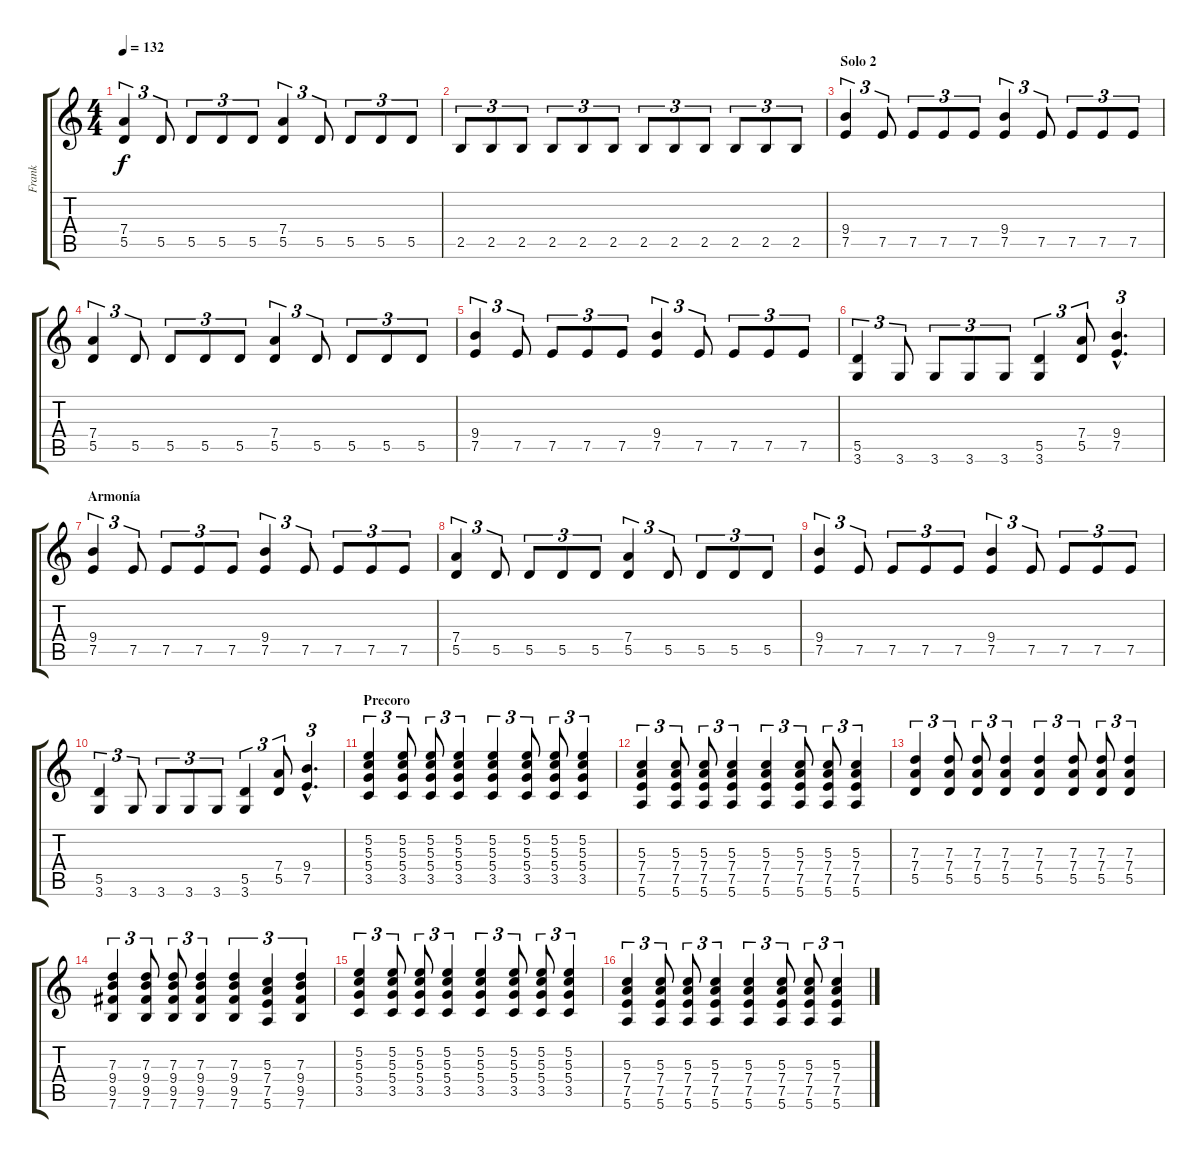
\track ("Frank" "Frank") {instrument distortionguitar}
\staff {score tabs}
\tuning (E4 B3 G3 D3 A2 E2) {hide}
\ts (4 4)
\tempo 132
\clef g2
\ks c
(7.4 5.5).4{tu (3 2) dy f} 5.5.8{tu (3 2)} 5.5.8{tu (3 2)} 5.5.8{tu (3 2)} 5.5.8{tu (3 2)} (7.4 5.5).4{tu (3 2)} 5.5.8{tu (3 2)} 5.5.8{tu (3 2)} 5.5.8{tu (3 2)} 5.5.8{tu (3 2)} |
2.5.8{tu (3 2)} 2.5.8{tu (3 2)} 2.5.8{tu (3 2)} 2.5.8{tu (3 2)} 2.5.8{tu (3 2)} 2.5.8{tu (3 2)} 2.5.8{tu (3 2)} 2.5.8{tu (3 2)} 2.5.8{tu (3 2)} 2.5.8{tu (3 2)} 2.5.8{tu (3 2)} 2.5.8{tu (3 2)} |
\section ("" "Solo 2")
(9.4 7.5).4{tu (3 2)} 7.5.8{tu (3 2)} 7.5.8{tu (3 2)} 7.5.8{tu (3 2)} 7.5.8{tu (3 2)} (9.4 7.5).4{tu (3 2)} 7.5.8{tu (3 2)} 7.5.8{tu (3 2)} 7.5.8{tu (3 2)} 7.5.8{tu (3 2)} |
(7.4 5.5).4{tu (3 2)} 5.5.8{tu (3 2)} 5.5.8{tu (3 2)} 5.5.8{tu (3 2)} 5.5.8{tu (3 2)} (7.4 5.5).4{tu (3 2)} 5.5.8{tu (3 2)} 5.5.8{tu (3 2)} 5.5.8{tu (3 2)} 5.5.8{tu (3 2)} |
(9.4 7.5).4{tu (3 2)} 7.5.8{tu (3 2)} 7.5.8{tu (3 2)} 7.5.8{tu (3 2)} 7.5.8{tu (3 2)} (9.4 7.5).4{tu (3 2)} 7.5.8{tu (3 2)} 7.5.8{tu (3 2)} 7.5.8{tu (3 2)} 7.5.8{tu (3 2)} |
(5.5 3.6).4{tu (3 2)} 3.6.8{tu (3 2)} 3.6.8{tu (3 2)} 3.6.8{tu (3 2)} 3.6.8{tu (3 2)} (5.5 3.6).4{tu (3 2)} (7.4 5.5).8{tu (3 2)} (9.4{hac} 7.5{hac}).4{d tu (3 2)} |
\section ("" "Armonía")
(9.4 7.5).4{tu (3 2) volume 14} 7.5.8{tu (3 2)} 7.5.8{tu (3 2)} 7.5.8{tu (3 2)} 7.5.8{tu (3 2)} (9.4 7.5).4{tu (3 2)} 7.5.8{tu (3 2)} 7.5.8{tu (3 2)} 7.5.8{tu (3 2)} 7.5.8{tu (3 2)} |
(7.4 5.5).4{tu (3 2)} 5.5.8{tu (3 2)} 5.5.8{tu (3 2)} 5.5.8{tu (3 2)} 5.5.8{tu (3 2)} (7.4 5.5).4{tu (3 2)} 5.5.8{tu (3 2)} 5.5.8{tu (3 2)} 5.5.8{tu (3 2)} 5.5.8{tu (3 2)} |
(9.4 7.5).4{tu (3 2)} 7.5.8{tu (3 2)} 7.5.8{tu (3 2)} 7.5.8{tu (3 2)} 7.5.8{tu (3 2)} (9.4 7.5).4{tu (3 2)} 7.5.8{tu (3 2)} 7.5.8{tu (3 2)} 7.5.8{tu (3 2)} 7.5.8{tu (3 2)} |
(5.5 3.6).4{tu (3 2)} 3.6.8{tu (3 2)} 3.6.8{tu (3 2)} 3.6.8{tu (3 2)} 3.6.8{tu (3 2)} (5.5 3.6).4{tu (3 2)} (7.4 5.5).8{tu (3 2)} (9.4{hac} 7.5{hac}).4{d tu (3 2)} |
\section ("" "Precoro")
(5.2 5.3 5.4 3.5).4{tu (3 2) volume 8 instrument acousticguitarsteel} (5.2 5.3 5.4 3.5).8{tu (3 2)} (5.2 5.3 5.4 3.5).8{tu (3 2)} (5.2 5.3 5.4 3.5).4{tu (3 2)} (5.2 5.3 5.4 3.5).4{tu (3 2)} (5.2 5.3 5.4 3.5).8{tu (3 2)} (5.2 5.3 5.4 3.5).8{tu (3 2)} (5.2 5.3 5.4 3.5).4{tu (3 2)} |
(5.3 7.4 7.5 5.6).4{tu (3 2)} (5.3 7.4 7.5 5.6).8{tu (3 2)} (5.3 7.4 7.5 5.6).8{tu (3 2)} (5.3 7.4 7.5 5.6).4{tu (3 2)} (5.3 7.4 7.5 5.6).4{tu (3 2)} (5.3 7.4 7.5 5.6).8{tu (3 2)} (5.3 7.4 7.5 5.6).8{tu (3 2)} (5.3 7.4 7.5 5.6).4{tu (3 2)} |
(7.3 7.4 5.5).4{tu (3 2)} (7.3 7.4 5.5).8{tu (3 2)} (7.3 7.4 5.5).8{tu (3 2)} (7.3 7.4 5.5).4{tu (3 2)} (7.3 7.4 5.5).4{tu (3 2)} (7.3 7.4 5.5).8{tu (3 2)} (7.3 7.4 5.5).8{tu (3 2)} (7.3 7.4 5.5).4{tu (3 2)} |
(7.3 9.4 9.5 7.6).4{tu (3 2)} (7.3 9.4 9.5 7.6).8{tu (3 2)} (7.3 9.4 9.5 7.6).8{tu (3 2)} (7.3 9.4 9.5 7.6).4{tu (3 2)} (7.3 9.4 9.5 7.6).4{tu (3 2)} (5.3 7.4 7.5 5.6).4{tu (3 2)} (7.3 9.4 9.5 7.6).4{tu (3 2)} |
(5.2 5.3 5.4 3.5).4{tu (3 2) volume 8 instrument acousticguitarsteel} (5.2 5.3 5.4 3.5).8{tu (3 2)} (5.2 5.3 5.4 3.5).8{tu (3 2)} (5.2 5.3 5.4 3.5).4{tu (3 2)} (5.2 5.3 5.4 3.5).4{tu (3 2)} (5.2 5.3 5.4 3.5).8{tu (3 2)} (5.2 5.3 5.4 3.5).8{tu (3 2)} (5.2 5.3 5.4 3.5).4{tu (3 2)} |
(5.3 7.4 7.5 5.6).4{tu (3 2)} (5.3 7.4 7.5 5.6).8{tu (3 2)} (5.3 7.4 7.5 5.6).8{tu (3 2)} (5.3 7.4 7.5 5.6).4{tu (3 2)} (5.3 7.4 7.5 5.6).4{tu (3 2)} (5.3 7.4 7.5 5.6).8{tu (3 2)} (5.3 7.4 7.5 5.6).8{tu (3 2)} (5.3 7.4 7.5 5.6).4{tu (3 2)}
